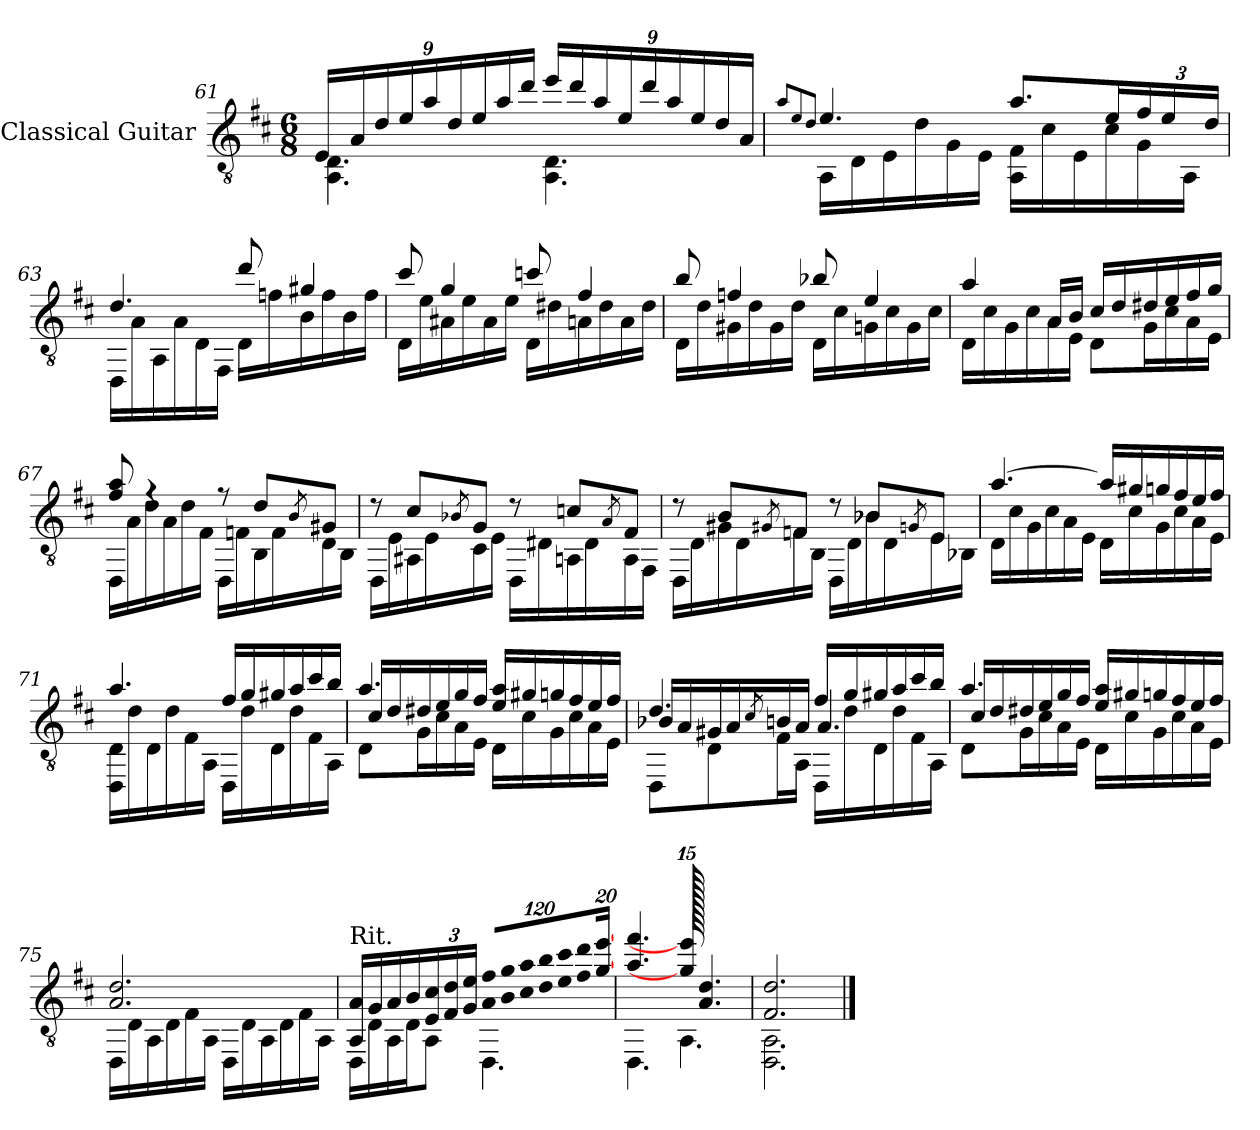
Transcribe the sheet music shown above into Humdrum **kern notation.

**kern
*part1
*staff1
*I"Classical Guitar
*I'Guit.
!!LO:PB:g=z
*clefGv2
*k[f#c#]
*M6/8
*Xbrackettup
=61
*^
24E/LL	4.AA\ 4.D\
24A/	.
24d/	.
24e/	.
24a/	.
24d/	.
24e/	.
24a/	.
24dd/JJ	.
24ee/LL	4.AA\ 4.D\
24dd/	.
24a/	.
24e/	.
24dd/	.
24a/	.
24e/	.
24d/	.
24A/JJ	.
=62	=62
8qa/L	.
8qe/	.
8qd/J	.
4.e/	16AA\LL
.	16D\
.	16E\
.	16d\
.	16G\
.	16E\JJ
8.a/L	16AA\ 16F#\LL
.	16c#\
.	16E\
16e/L	16c#\
24f#/	16G\
24e/	.
.	16AA\JJ
24d/JJ	.
!!LO:LB:g=z	!!
=63	=63
4.d/	16DD\LL
.	16A\
.	16AA\
.	16A\
.	16D\
.	16FF#\JJ
8dd/	16D\LL
.	16fn\
4g#X/	16B\
.	16f\
.	16B\
.	16f\JJ
=64	=64
8cc#/	16D\LL
.	16e\
4g/	16A#X\
.	16e\
.	16A#\
.	16e\JJ
8ccn/	16D\LL
.	16d#X\
4f#/	16An\
.	16d#\
.	16A\
.	16d#\JJ
=65	=65
8b/	16D\LL
.	16d\
4fn/	16G#X\
.	16d\
.	16G#\
.	16d\JJ
8b-X/	16D\LL
.	16c#\
4e/	16Gn\
.	16c#\
.	16G\
.	16c#\JJ
!!LO:LB:g=z	!!
=66	=66
4a/	16D\LL
.	16c#\
.	16G\
.	16c#\
16A/LL	16A\
16B/JJ	16E\JJ
16c#/LL	8D\L
16d/	.
16d#X/	16G\L
16e/	16c#\
16f#/	16A\
16g/JJ	16E\JJ
=67	=67
8f#/ 8a/	16DD\LL
.	16A\
4rf	16d\
.	16A\
.	16d\
.	16F#\JJ
8r	16DD\LL
.	16Fn\
8d/L	16BB\
.	16F\
8qB/	.
8G#X/J	16D\
.	16BB\JJ
=68	=68
8r	16DD\LL
.	16E\
8c#/L	16AA#X\
.	16E\
8qB-X/	.
8G/J	16C#\
.	16E\JJ
8r	16DD\LL
.	16D#X\
8cn/L	16AAn\
.	16D#\
8qA/	.
8F#/J	16AA\
.	16FF#\JJ
!!LO:LB:g=z	!!
=69	=69
8r	16DD\LL
.	16D\
8B/L	16G#X\
.	16D\
8qG#X/	.
8Fn/J	16F\
.	16BB\JJ
8r	16DD\LL
.	16D\
8B-X/L	16B-\
.	16D\
8qGn/	.
8E/J	16E\
.	16BB-X\JJ
=70	=70
[4.a/	16D\LL
.	16c#\
.	16G\
.	16c#\
.	16A\
.	16E\JJ
16a/LL]	16D\LL
16g#X/	16c#\
16gn/	16G\
16f#/	16c#\
16e/	16A\
16f#/JJ	16E\JJ
!!LO:LB:g=z	!!
=71	=71
4.a/	16DD\ 16D\LL
.	16d\
.	16D\
.	16d\
.	16F#\
.	16AA\JJ
16f#/LL	16DD\LL
16g/	16d\
16g#X/	16D\
16a/	16d\
16cc#/	16F#\
16b/JJ	16AA\JJ
=72	=72
*	*^
4.a/	8D\L	16c#/LL
.	.	16d/
.	16G\L	16d#X/
.	16c#\	16e/
.	16A\	16g/
.	16E\JJ	16f#/JJ
16e/ 16a/LL	16D\LL	4.ryy
16g#X/	16c#\	.
16gn/	16G\	.
16f#/	16c#\	.
16e/	16A\	.
16f#/JJ	16E\JJ	.
!!LO:LB:g=z	!!	!!
=73	=73	=73
4.d/	8DD\L	16B-X/LL
.	.	16A/
.	8D\	16G#X/
.	.	16A/
.	.	8qc#/
.	16F#\L	16Bn/
.	16AA\JJ	16A/JJ
16f#/LL	16DD\LL	4.A/
16g/	16d\	.
16g#X/	16D\	.
16a/	16d\	.
16cc#/	16F#\	.
16b/JJ	16AA\JJ	.
=74	=74	=74
4.a/	8D\L	16c#/LL
.	.	16d/
.	16G\L	16d#X/
.	16c#\	16e/
.	16A\	16g/
.	16E\JJ	16f#/JJ
16e/ 16a/LL	16D\LL	4.ryy
16g#X/	16c#\	.
16gn/	16G\	.
16f#/	16c#\	.
16e/	16A\	.
16f#/JJ	16E\JJ	.
*	*v	*v
=75	=75
2.A/ 2.d/	16DD\LL
.	16D\
.	16AA\
.	16D\
.	16F#\
.	16AA\JJ
.	16DD\LL
.	16D\
.	16AA\
.	16D\
.	16F#\
.	16AA\JJ
!!LO:LB:g=z	!!
=76	=76
!LO:TX:a:t=Rit.	!
16AA/ 16A/LL	16DD\LL
16G/	16D\
16A/	16AA\
16B/	16D\J
*MM30	*
24E/ 24c#/	8AA\J
24F#/ 24d/	.
24G/ 24e/JJ	.
!LO:N:vis=16	!
1920%103A/ 1920%103f#/LL	4.DD\
!LO:N:vis=16	!
1920%103B/ 1920%103g/	.
!LO:N:vis=16	!
1920%103c#/ 1920%103a/	.
!LO:N:vis=16	!
1920%103d/ 1920%103b/	.
!LO:N:vis=16	!
1920%103e/ 1920%103cc#/	.
!LO:N:vis=16	!
1920%103f#/ 1920%103dd/	.
[320%17g/ [320%17ee/JJ	.
=77	=77
4.a/ 4.ff#/	4.DD\
1920g/] 1920ee/]	4.AA\
4.A/ 4.d/	.
.	1920ryy
=78	=78
2.F#/ 2.d/	2.DD\ 2.AA\
*v	*v
==
*-
